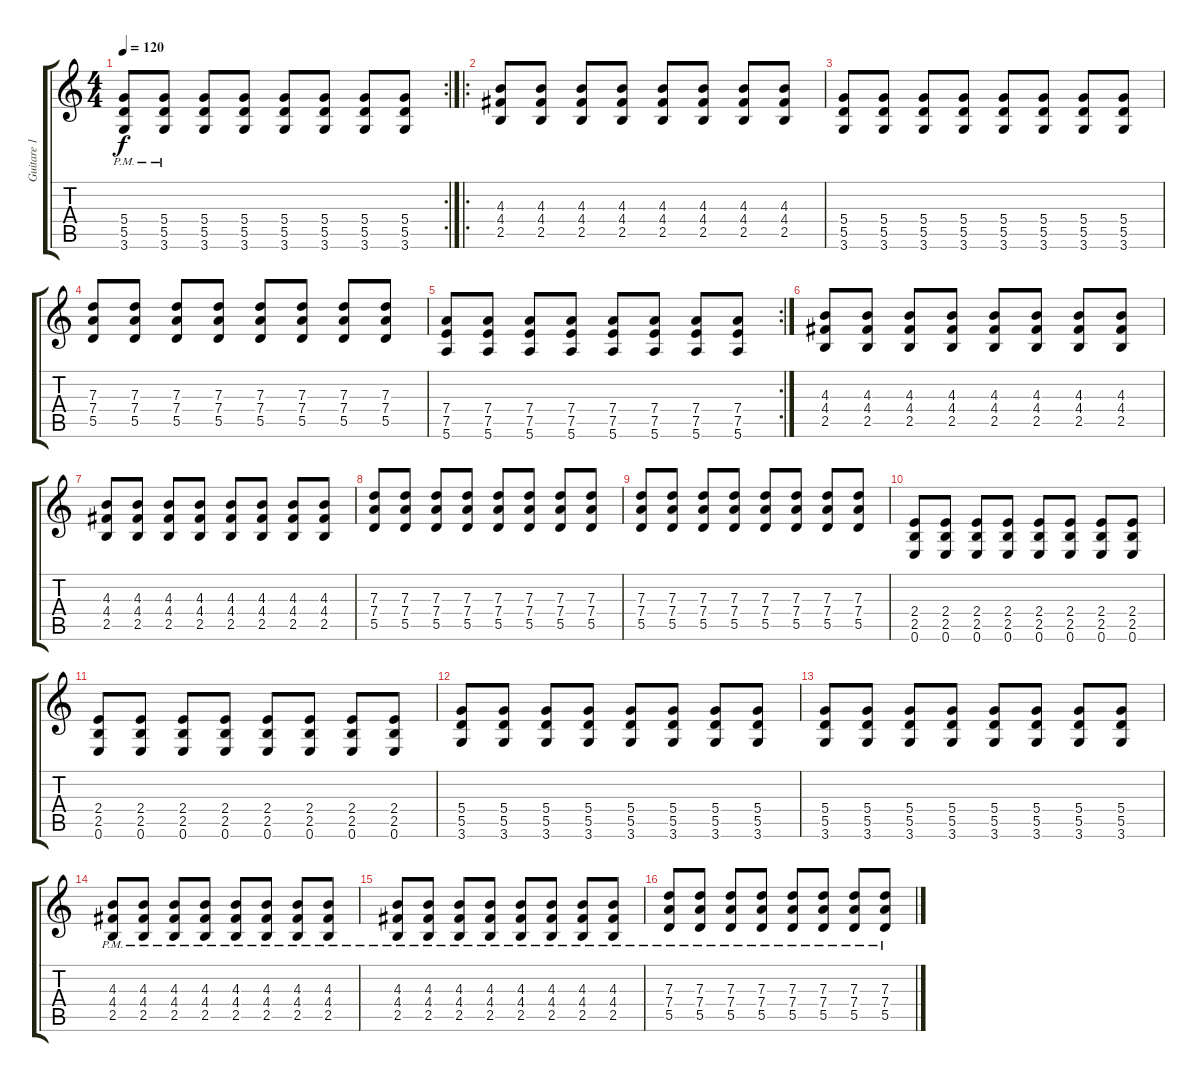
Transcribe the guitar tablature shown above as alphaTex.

\track ("Guitare 1" "Guitare 1") {instrument distortionguitar}
\staff {score tabs}
\tuning (E4 B3 G3 D3 A2 E2) {hide}
\rc 2
\ts (4 4)
\tempo 120
\clef g2
\ks c
(5.4{pm} 5.5{pm} 3.6{pm}).8{dy f} (5.4{pm} 5.5{pm} 3.6{pm}).8 (5.4 5.5 3.6).8 (5.4 5.5 3.6).8 (5.4 5.5 3.6).8 (5.4 5.5 3.6).8 (5.4 5.5 3.6).8 (5.4 5.5 3.6).8 |
\ro
(4.3 4.4 2.5).8 (4.3 4.4 2.5).8 (4.3 4.4 2.5).8 (4.3 4.4 2.5).8 (4.3 4.4 2.5).8 (4.3 4.4 2.5).8 (4.3 4.4 2.5).8 (4.3 4.4 2.5).8 |
(5.4 5.5 3.6).8 (5.4 5.5 3.6).8 (5.4 5.5 3.6).8 (5.4 5.5 3.6).8 (5.4 5.5 3.6).8 (5.4 5.5 3.6).8 (5.4 5.5 3.6).8 (5.4 5.5 3.6).8 |
(7.3 7.4 5.5).8 (7.3 7.4 5.5).8 (7.3 7.4 5.5).8 (7.3 7.4 5.5).8 (7.3 7.4 5.5).8 (7.3 7.4 5.5).8 (7.3 7.4 5.5).8 (7.3 7.4 5.5).8 |
\rc 2
(7.4 7.5 5.6).8 (7.4 7.5 5.6).8 (7.4 7.5 5.6).8 (7.4 7.5 5.6).8 (7.4 7.5 5.6).8 (7.4 7.5 5.6).8 (7.4 7.5 5.6).8 (7.4 7.5 5.6).8 |
(4.3 4.4 2.5).8 (4.3 4.4 2.5).8 (4.3 4.4 2.5).8 (4.3 4.4 2.5).8 (4.3 4.4 2.5).8 (4.3 4.4 2.5).8 (4.3 4.4 2.5).8 (4.3 4.4 2.5).8 |
(4.3 4.4 2.5).8 (4.3 4.4 2.5).8 (4.3 4.4 2.5).8 (4.3 4.4 2.5).8 (4.3 4.4 2.5).8 (4.3 4.4 2.5).8 (4.3 4.4 2.5).8 (4.3 4.4 2.5).8 |
(7.3 7.4 5.5).8 (7.3 7.4 5.5).8 (7.3 7.4 5.5).8 (7.3 7.4 5.5).8 (7.3 7.4 5.5).8 (7.3 7.4 5.5).8 (7.3 7.4 5.5).8 (7.3 7.4 5.5).8 |
(7.3 7.4 5.5).8 (7.3 7.4 5.5).8 (7.3 7.4 5.5).8 (7.3 7.4 5.5).8 (7.3 7.4 5.5).8 (7.3 7.4 5.5).8 (7.3 7.4 5.5).8 (7.3 7.4 5.5).8 |
(2.4 2.5 0.6).8 (2.4 2.5 0.6).8 (2.4 2.5 0.6).8 (2.4 2.5 0.6).8 (2.4 2.5 0.6).8 (2.4 2.5 0.6).8 (2.4 2.5 0.6).8 (2.4 2.5 0.6).8 |
(2.4 2.5 0.6).8 (2.4 2.5 0.6).8 (2.4 2.5 0.6).8 (2.4 2.5 0.6).8 (2.4 2.5 0.6).8 (2.4 2.5 0.6).8 (2.4 2.5 0.6).8 (2.4 2.5 0.6).8 |
(5.4 5.5 3.6).8 (5.4 5.5 3.6).8 (5.4 5.5 3.6).8 (5.4 5.5 3.6).8 (5.4 5.5 3.6).8 (5.4 5.5 3.6).8 (5.4 5.5 3.6).8 (5.4 5.5 3.6).8 |
(5.4 5.5 3.6).8 (5.4 5.5 3.6).8 (5.4 5.5 3.6).8 (5.4 5.5 3.6).8 (5.4 5.5 3.6).8 (5.4 5.5 3.6).8 (5.4 5.5 3.6).8 (5.4 5.5 3.6).8 |
(4.3{pm} 4.4{pm} 2.5{pm}).8 (4.3{pm} 4.4{pm} 2.5{pm}).8 (4.3{pm} 4.4{pm} 2.5{pm}).8 (4.3{pm} 4.4{pm} 2.5{pm}).8 (4.3{pm} 4.4{pm} 2.5{pm}).8 (4.3{pm} 4.4{pm} 2.5{pm}).8 (4.3{pm} 4.4{pm} 2.5{pm}).8 (4.3{pm} 4.4{pm} 2.5{pm}).8 |
(4.3{pm} 4.4{pm} 2.5{pm}).8 (4.3{pm} 4.4{pm} 2.5{pm}).8 (4.3{pm} 4.4{pm} 2.5{pm}).8 (4.3{pm} 4.4{pm} 2.5{pm}).8 (4.3{pm} 4.4{pm} 2.5{pm}).8 (4.3{pm} 4.4{pm} 2.5{pm}).8 (4.3{pm} 4.4{pm} 2.5{pm}).8 (4.3{pm} 4.4{pm} 2.5{pm}).8 |
(7.3{pm} 7.4{pm} 5.5{pm}).8 (7.3{pm} 7.4{pm} 5.5{pm}).8 (7.3{pm} 7.4{pm} 5.5{pm}).8 (7.3{pm} 7.4{pm} 5.5{pm}).8 (7.3{pm} 7.4{pm} 5.5{pm}).8 (7.3{pm} 7.4{pm} 5.5{pm}).8 (7.3{pm} 7.4{pm} 5.5{pm}).8 (7.3{pm} 7.4{pm} 5.5{pm}).8
